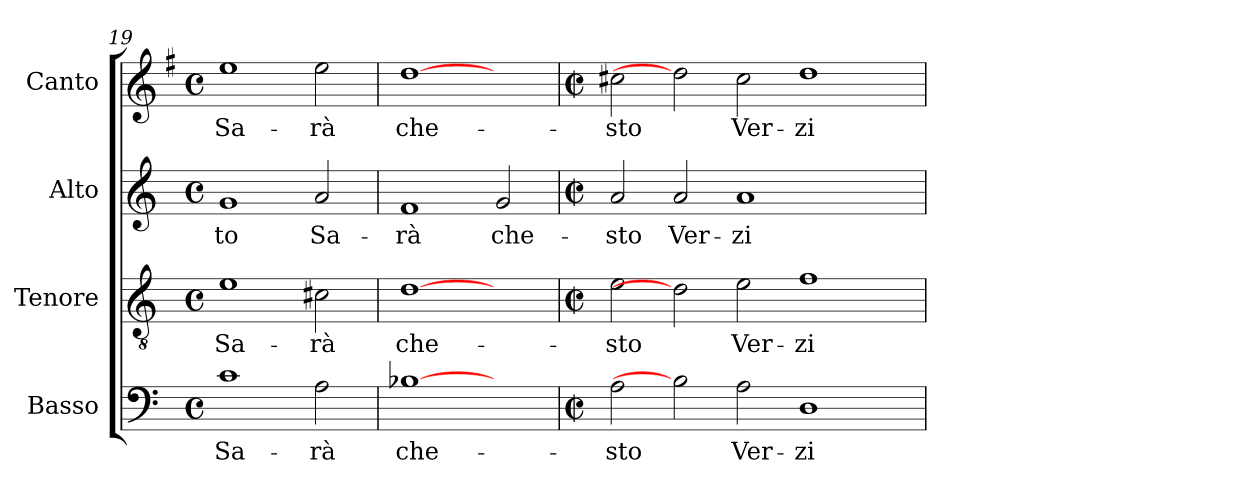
**kern	**text	**kern	**text	**kern	**text	**kern	**text
*part4	*part4	*part3	*part3	*part2	*part2	*part1	*part1
*staff4	*staff4	*staff3	*staff3	*staff2	*staff2	*staff1	*staff1
*I"Basso	*	*I"Tenore	*	*I"Alto	*	*I"Canto	*
*clefF4	*	*clefGv2	*	*clefG2	*	*clefG2	*
*	*	*	*	*	*	*ITrd-3c-5	*
*	*	*	*	*	*	*k[]	*
*	*	*	*	*	*	*C:	*
*M4/4	*	*M4/4	*	*M4/4	*	*M4/4	*
*met(c)	*	*met(c)	*	*met(c)	*	*met(c)	*
=19	=19	=19	=19	=19	=19	=19	=19
!	!LO:LY:b:cj	!	!LO:LY:b:cj	!	!LO:LY:b:cj	!	!LO:LY:b:cj
1c	Sa-	1e	Sa-	1g	-to	1aa	Sa-
!	!LO:LY:b:cj	!	!LO:LY:b:cj	!	!LO:LY:b:cj	!	!LO:LY:b:cj
2A\	-rà	2c#X\	-rà	2a/	Sa-	2aa\	-rà
=20	=20	=20	=20	=20	=20	=20	=20
!	!LO:LY:b:cj	!	!LO:LY:b:cj	!	!LO:LY:b:cj	!	!LO:LY:b:cj
[1B-X	che-	[1d	che-	1f	-rà	[1gg	che-
!	!	!	!	!	!LO:LY:b:cj	!	!
2ryy	.	2ryy	.	2g/	che-	2ryy	.
=21	=21	=21	=21	=21	=21	=21	=21
*M2/2	*	*M2/2	*	*M2/2	*	*M2/2	*
*met(c|)	*	*met(c|)	*	*met(c|)	*	*met(c|)	*
!	!LO:LY:b:cj	!	!LO:LY:b:cj	!	!LO:LY:b:cj	!	!LO:LY:b:cj
2A\	-sto	2e\	-sto	2a/	-sto	2ff#X\	-sto
!	!	!	!	!	!LO:LY:b:cj	!	!
2B-]	.	2d]	.	2a/	Ver-	2gg]	.
!	!LO:LY:b:cj	!	!LO:LY:b:cj	!	!LO:LY:b:cj	!	!LO:LY:b:cj
2A\	Ver-	2e\	Ver-	1a	-zi-	2ff#\	Ver-
!	!LO:LY:b:cj	!	!LO:LY:b:cj	!	!	!	!LO:LY:b:cj
1D	-zi-	1f	-zi-	.	.	1gg	-zi-
.	.	.	.	2ryy	.	.	.
=	=	=	=	=	=	=	=
*-	*-	*-	*-	*-	*-	*-	*-
